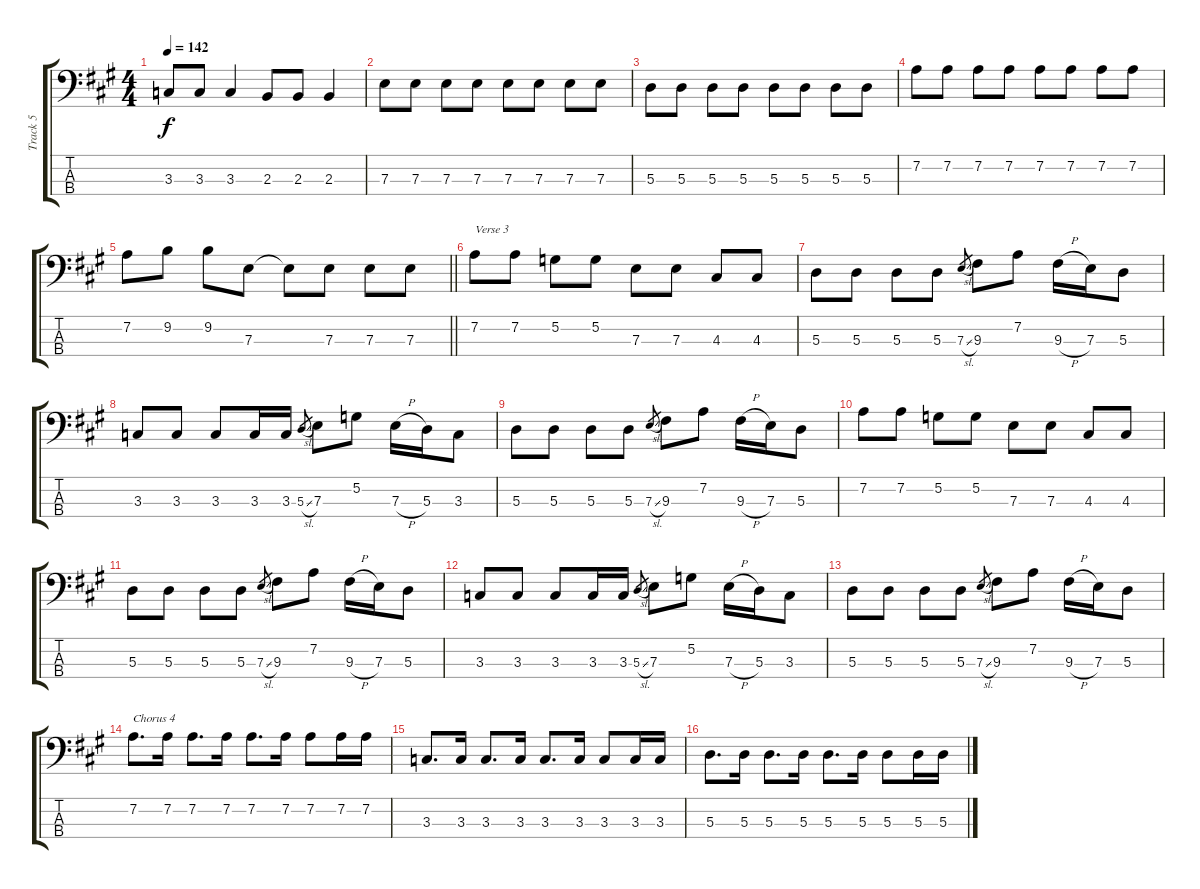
\track ("Track 5" "Track 5") {instrument electricbassfinger}
\staff {score tabs}
\tuning (G2 D2 A1 E1) {hide}
\ts (4 4)
\tempo 142
\clef f4
\ks a
3.3.8{dy f} 3.3.8 3.3.4 2.3.8 2.3.8 2.3.4 |
7.3.8 7.3.8 7.3.8 7.3.8 7.3.8 7.3.8 7.3.8 7.3.8 |
5.3.8 5.3.8 5.3.8 5.3.8 5.3.8 5.3.8 5.3.8 5.3.8 |
7.2.8 7.2.8 7.2.8 7.2.8 7.2.8 7.2.8 7.2.8 7.2.8 |
\barLineRight lightlight
7.2.8 9.2.8 9.2.8 7.3.8 7.3{t}.8 7.3.8 7.3.8 7.3.8 |
7.2.8{txt "Verse 3"} 7.2.8 5.2.8 5.2.8 7.3.8 7.3.8 4.3.8 4.3.8 |
5.3.8 5.3.8 5.3.8 5.3.8 7.3{sl}.8{gr} 9.3.8 7.2.8 9.3{h}.16 7.3.16 5.3.8 |
3.3.8 3.3.8 3.3.8 3.3.16 3.3.16 5.3{sl}.8{gr} 7.3.8 5.2.8 7.3{h}.16 5.3.16 3.3.8 |
5.3.8 5.3.8 5.3.8 5.3.8 7.3{sl}.8{gr} 9.3.8 7.2.8 9.3{h}.16 7.3.16 5.3.8 |
7.2.8 7.2.8 5.2.8 5.2.8 7.3.8 7.3.8 4.3.8 4.3.8 |
5.3.8 5.3.8 5.3.8 5.3.8 7.3{sl}.8{gr} 9.3.8 7.2.8 9.3{h}.16 7.3.16 5.3.8 |
3.3.8 3.3.8 3.3.8 3.3.16 3.3.16 5.3{sl}.8{gr} 7.3.8 5.2.8 7.3{h}.16 5.3.16 3.3.8 |
5.3.8 5.3.8 5.3.8 5.3.8 7.3{sl}.8{gr} 9.3.8 7.2.8 9.3{h}.16 7.3.16 5.3.8 |
7.2.8{d txt "Chorus 4"} 7.2.16 7.2.8{d} 7.2.16 7.2.8{d} 7.2.16 7.2.8 7.2.16 7.2.16 |
3.3.8{d} 3.3.16 3.3.8{d} 3.3.16 3.3.8{d} 3.3.16 3.3.8 3.3.16 3.3.16 |
5.3.8{d} 5.3.16 5.3.8{d} 5.3.16 5.3.8{d} 5.3.16 5.3.8 5.3.16 5.3.16
